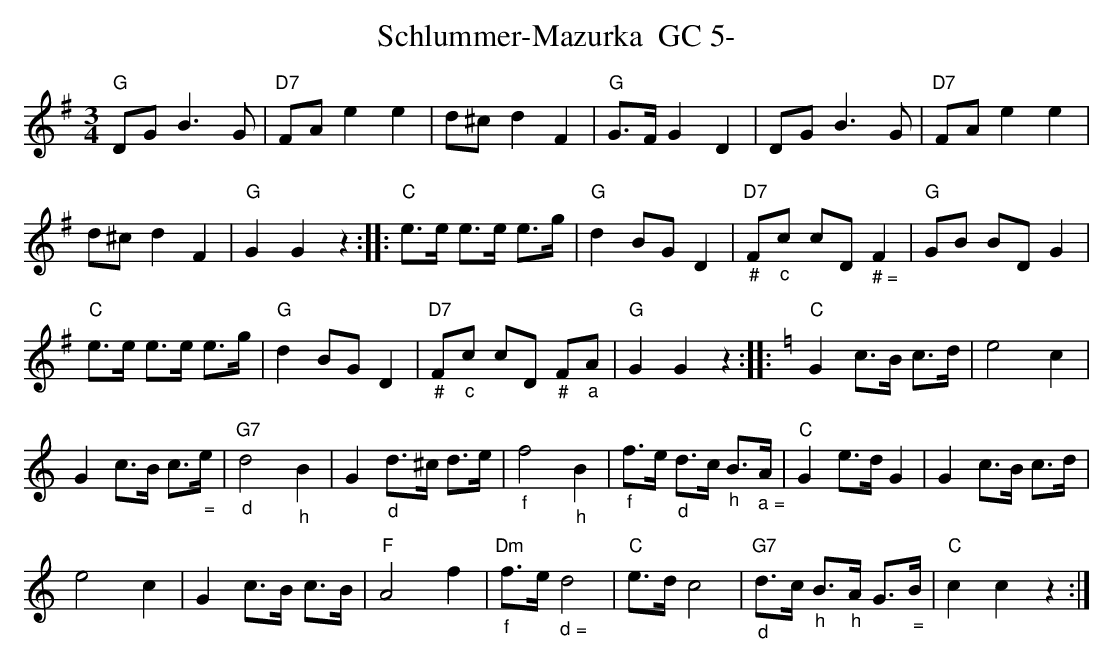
X:1
T:Schlummer-Mazurka  GC 5-
M:3/4
L:1/8
K:Gmaj
"G"DGB3G | "D7"FAe2e2 | d^cd2F2 | "G"G>FG2D2 | DGB3G | "D7"FAe2e2 |
d^cd2F2 | "G"G2G2z2 :: "C"e>e e>e e>g | "G"d2BGD2 | "D7""_#"F"_c"c cD"_ # ="F2 | "G"GB BDG2 |
"C"e>e e>e e>g | "G"d2BGD2 | "D7""_#"F"_c"c cD "_#"F"_a"A | "G"G2G2z2 :: [K:Cmaj] "C"G2c>B c>d | e4c2 |
G2c>B c>"_ ="e | "G7""_d"d4"_h"B2 | G2"_d"d>^c d>e | "_f"f4"_h"B2 | "_f"f>e "_d"d>c "_h"B>"_ a ="A | "C"G2e>dG2 | G2c>B c>d |
e4c2 | G2c>B c>B | "F"A4f2 | "Dm""_f"f>e"_ d ="d4 | "C"e>dc4 | "G7""_d"d>c "_h"B>"_h"A G>"_ ="B | "C"c2c2z2 :|
